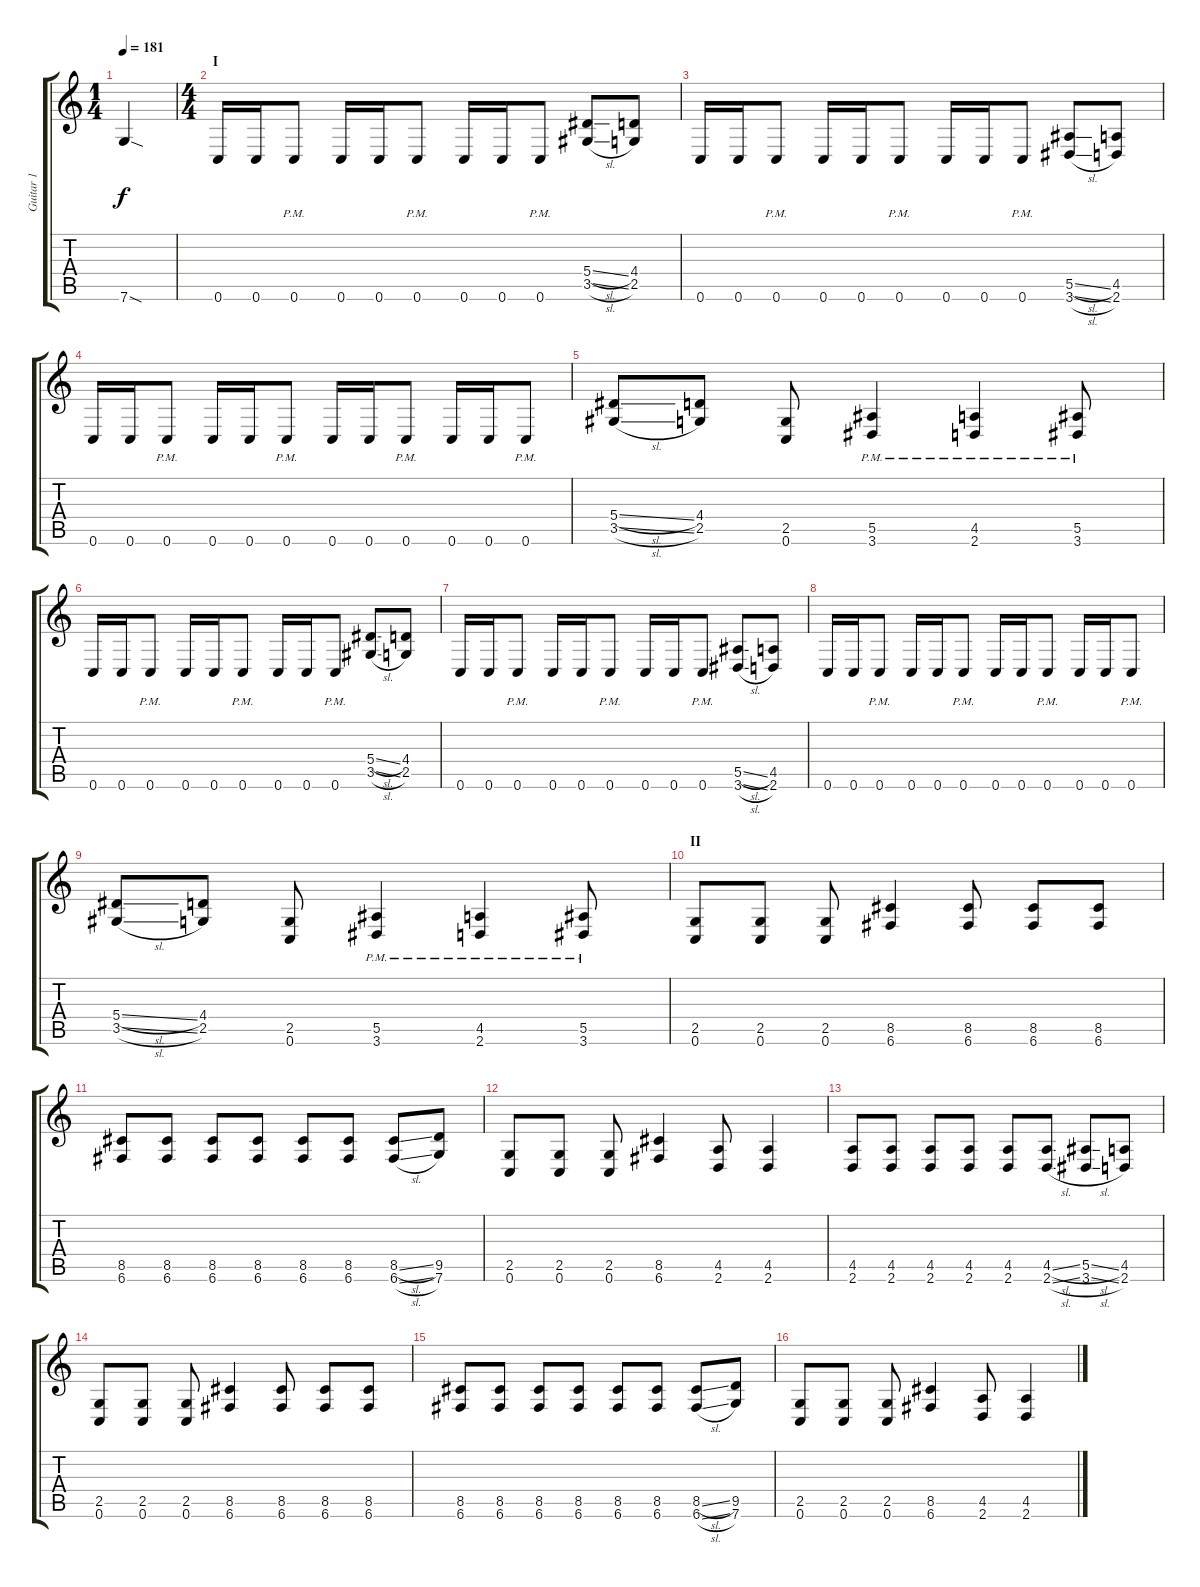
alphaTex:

\track ("Guitar 1" "Guitar 1") {instrument distortionguitar}
\staff {score tabs}
\tuning (C4 G3 Eb3 Bb2 F2 C2) {hide}
\ts (1 4)
\tempo 181
\clef g2
\ks c
7.6{sod}.4{dy f instrument distortionguitar} |
\ts (4 4)
\section ("" "I")
0.6.16 0.6.16 0.6{pm}.8 0.6.16 0.6.16 0.6{pm}.8 0.6.16 0.6.16 0.6{pm}.8 (5.4{sl} 3.5{sl}).8 (4.4 2.5).8 |
0.6.16 0.6.16 0.6{pm}.8 0.6.16 0.6.16 0.6{pm}.8 0.6.16 0.6.16 0.6{pm}.8 (5.5{sl} 3.6{sl}).8 (4.5 2.6).8 |
0.6.16 0.6.16 0.6{pm}.8 0.6.16 0.6.16 0.6{pm}.8 0.6.16 0.6.16 0.6{pm}.8 0.6.16 0.6.16 0.6{pm}.8 |
(5.4{sl} 3.5{sl}).8 (4.4 2.5).8 (2.5 0.6).8 (5.5{pm} 3.6{pm}).4 (4.5{pm} 2.6{pm}).4 (5.5{pm} 3.6{pm}).8 |
0.6.16 0.6.16 0.6{pm}.8 0.6.16 0.6.16 0.6{pm}.8 0.6.16 0.6.16 0.6{pm}.8 (5.4{sl} 3.5{sl}).8 (4.4 2.5).8 |
0.6.16 0.6.16 0.6{pm}.8 0.6.16 0.6.16 0.6{pm}.8 0.6.16 0.6.16 0.6{pm}.8 (5.5{sl} 3.6{sl}).8 (4.5 2.6).8 |
0.6.16 0.6.16 0.6{pm}.8 0.6.16 0.6.16 0.6{pm}.8 0.6.16 0.6.16 0.6{pm}.8 0.6.16 0.6.16 0.6{pm}.8 |
(5.4{sl} 3.5{sl}).8 (4.4 2.5).8 (2.5 0.6).8 (5.5{pm} 3.6{pm}).4 (4.5{pm} 2.6{pm}).4 (5.5{pm} 3.6{pm}).8 |
\section ("" "II")
(2.5 0.6).8 (2.5 0.6).8 (2.5 0.6).8 (8.5 6.6).4 (8.5 6.6).8 (8.5 6.6).8 (8.5 6.6).8 |
(8.5 6.6).8 (8.5 6.6).8 (8.5 6.6).8 (8.5 6.6).8 (8.5 6.6).8 (8.5 6.6).8 (8.5{sl} 6.6{sl}).8 (9.5 7.6).8 |
(2.5 0.6).8 (2.5 0.6).8 (2.5 0.6).8 (8.5 6.6).4 (4.5 2.6).8 (4.5 2.6).4 |
(4.5 2.6).8 (4.5 2.6).8 (4.5 2.6).8 (4.5 2.6).8 (4.5 2.6).8 (4.5{sl} 2.6{sl}).8 (5.5{sl} 3.6{sl}).8 (4.5 2.6).8 |
(2.5 0.6).8 (2.5 0.6).8 (2.5 0.6).8 (8.5 6.6).4 (8.5 6.6).8 (8.5 6.6).8 (8.5 6.6).8 |
(8.5 6.6).8 (8.5 6.6).8 (8.5 6.6).8 (8.5 6.6).8 (8.5 6.6).8 (8.5 6.6).8 (8.5{sl} 6.6{sl}).8 (9.5 7.6).8 |
(2.5 0.6).8 (2.5 0.6).8 (2.5 0.6).8 (8.5 6.6).4 (4.5 2.6).8 (4.5 2.6).4
